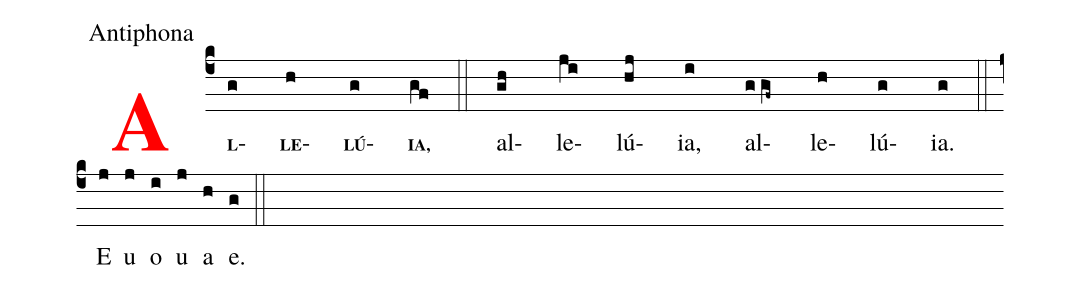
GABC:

office-part: Antiphona;
%%
<v>\bf\textcolor{red}{A}</v><v>\bf\scriptsize{L}</v>(c4g)<v>\bf\scriptsize{LE}</v>(h)<v>\bf\scriptsize{LÚ}</v>(g)<v>\bf\scriptsize{IA,}</v>(gf)
(::) al(gh)le(ji)lú(hj)ia,(i) al(ggf~)le(h)lú(g)ia.(g) (::z) E(j) u(j) o(i) u(j) a(h) e.(g) (::)
